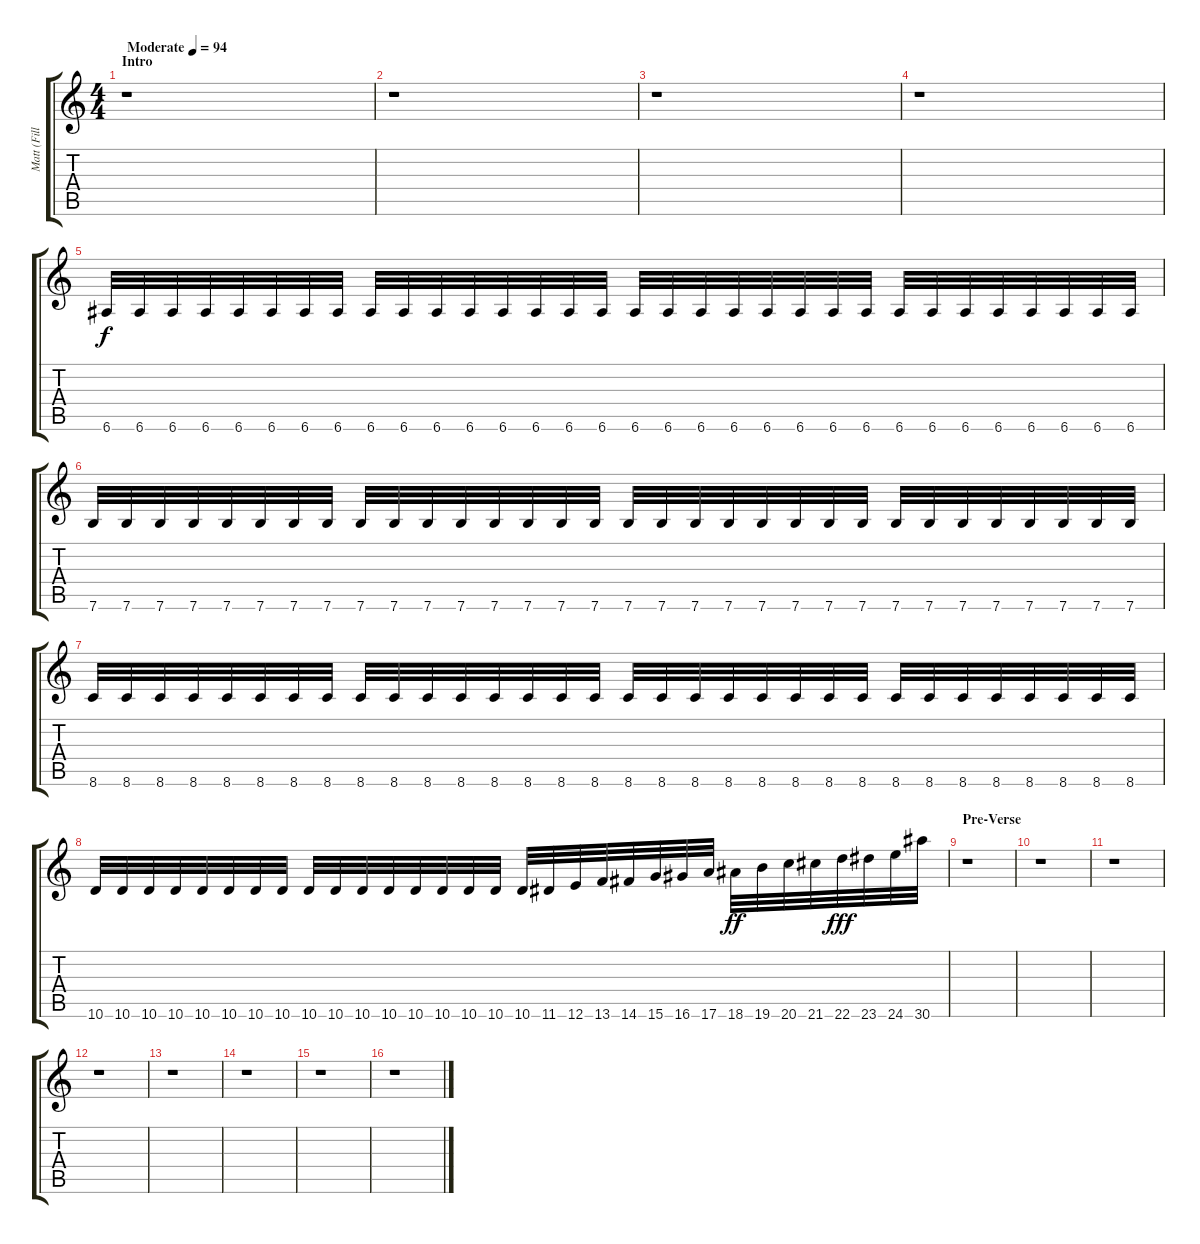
\track ("Matt (Fills)" "Matt (Fill") {instrument distortionguitar}
\staff {score tabs}
\tuning (E4 B3 G3 D3 A2 E2) {hide}
\ts (4 4)
\section ("" "Intro")
\tempo (94 "Moderate")
\clef g2
\ks c
r.1{dy f instrument distortionguitar} |
r.1 |
r.1 |
r.1 |
6.6.32 6.6.32 6.6.32 6.6.32 6.6.32 6.6.32 6.6.32 6.6.32 6.6.32 6.6.32 6.6.32 6.6.32 6.6.32 6.6.32 6.6.32 6.6.32 6.6.32 6.6.32 6.6.32 6.6.32 6.6.32 6.6.32 6.6.32 6.6.32 6.6.32 6.6.32 6.6.32 6.6.32 6.6.32 6.6.32 6.6.32 6.6.32 |
7.6.32 7.6.32 7.6.32 7.6.32 7.6.32 7.6.32 7.6.32 7.6.32 7.6.32 7.6.32 7.6.32 7.6.32 7.6.32 7.6.32 7.6.32 7.6.32 7.6.32 7.6.32 7.6.32 7.6.32 7.6.32 7.6.32 7.6.32 7.6.32 7.6.32 7.6.32 7.6.32 7.6.32 7.6.32 7.6.32 7.6.32 7.6.32 |
8.6.32 8.6.32 8.6.32 8.6.32 8.6.32 8.6.32 8.6.32 8.6.32 8.6.32 8.6.32 8.6.32 8.6.32 8.6.32 8.6.32 8.6.32 8.6.32 8.6.32 8.6.32 8.6.32 8.6.32 8.6.32 8.6.32 8.6.32 8.6.32 8.6.32 8.6.32 8.6.32 8.6.32 8.6.32 8.6.32 8.6.32 8.6.32 |
10.6.32 10.6.32 10.6.32 10.6.32 10.6.32 10.6.32 10.6.32 10.6.32 10.6.32 10.6.32 10.6.32 10.6.32 10.6.32 10.6.32 10.6.32 10.6.32 10.6.32 11.6.32 12.6.32 13.6.32 14.6.32 15.6.32 16.6.32 17.6.32 18.6.32{dy ff} 19.6.32 20.6.32 21.6.32 22.6.32{dy fff} 23.6.32 24.6.32 30.6.32 |
\section ("" "Pre-Verse")
r.1 |
r.1 |
r.1 |
r.1 |
r.1 |
r.1 |
r.1 |
r.1
